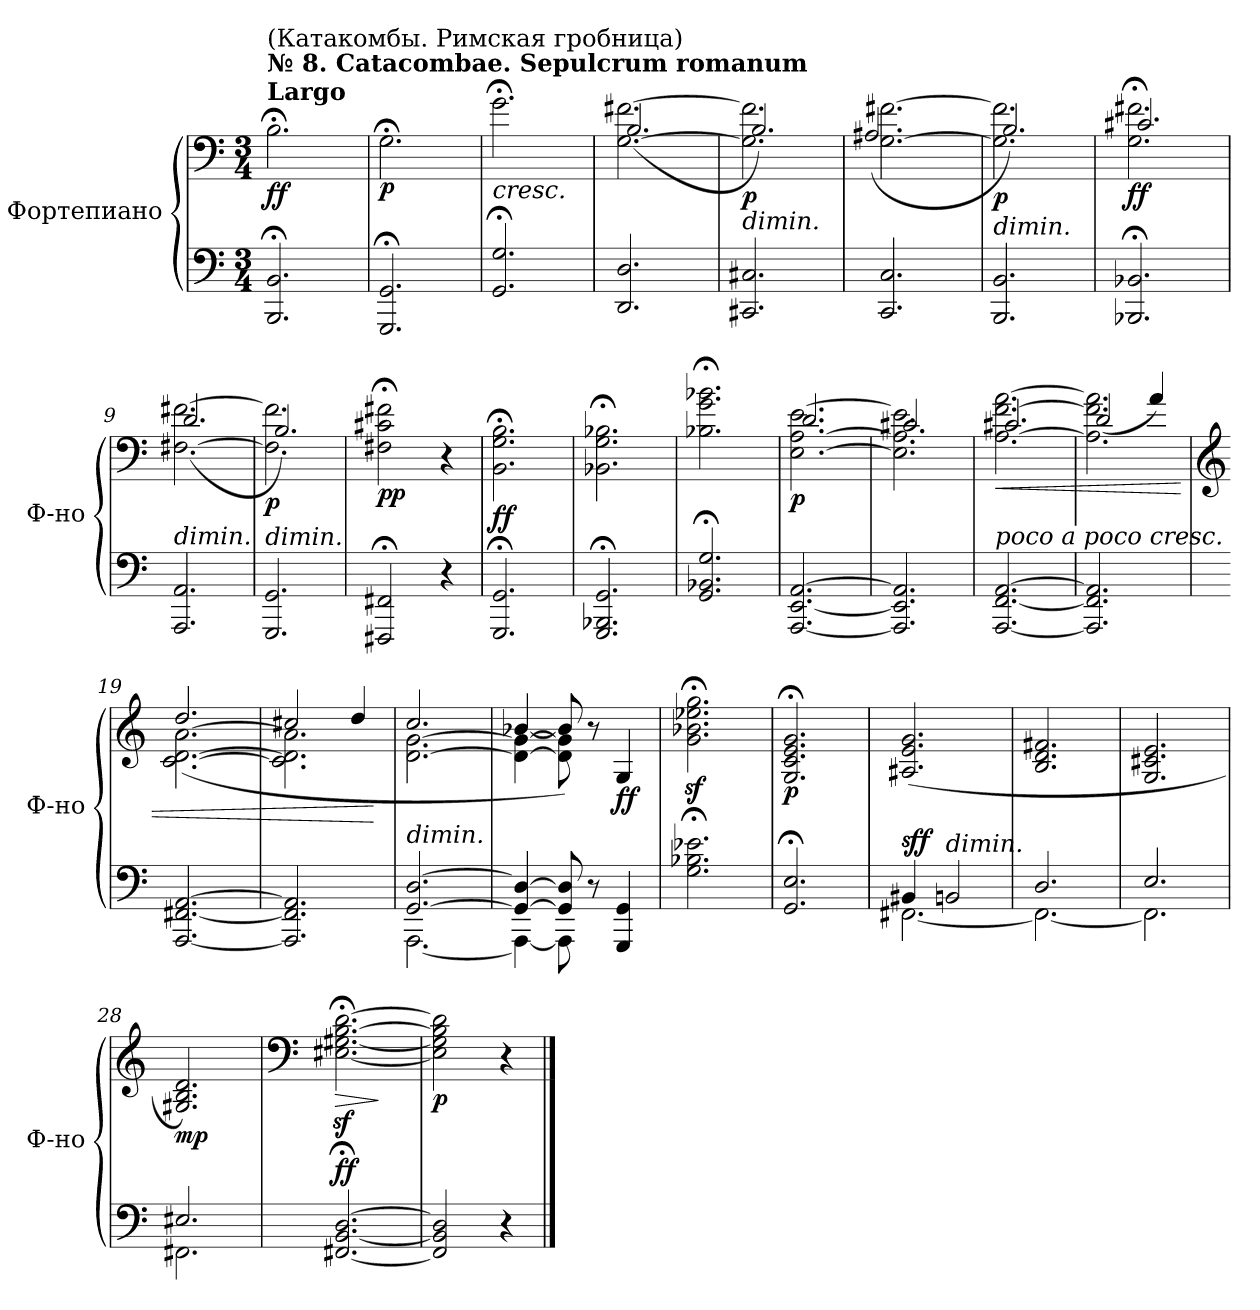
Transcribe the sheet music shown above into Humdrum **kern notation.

**kern	**kern	**dynam
*part1	*part1	*part1
*staff2	*staff1	*staff1/2
*I"Фортепиано	*	*
*I'Ф-но	*	*
*clefF4	*clefF4	*
*k[]	*k[]	*
*M3/4	*M3/4	*
*MM40	*MM40	*
=1	=1	=1
!	!LO:TX:a:B:t=№ 8. Catacombae. Sepulcrum romanum	!
!	!LO:TX:a:t=(Катакомбы. Римская гробница)	!
!	!LO:TX:a:B:t=Largo	!
!	!	!LO:DY:b
2.BBB/;< 2.BB/;<	2.B;<\	ff
=2	=2	=2
!	!	!LO:DY:b
2.GGG/;< 2.GG/;<	2.G;<\	p
=3	=3	=3
!LO:TX:a:i:t=cresc.	!	!
2.GG/;< 2.G/;<	2.g;<\	.
=4	=4	=4
*	*^	*
!	!	!	!LO:DY:b
!	!	!	!LO:DY:n=1:b
2.DD/ 2.D/	[2.G\ [2.f#X\	(>2.B/	ff sf
=5	=5	=5	=5
!LO:TX:a:i:t=dimin.	!	!	!
!	!	!	!LO:DY:b
2.CC#X/ 2.C#X/	2.G\] 2.f#\]	2.B/)	p
=6	=6	=6	=6
!	!	!	!LO:DY:b
!	!	!	!LO:DY:n=1:b
2.CC/ 2.C/	[2.G\ [2.f#X\	(>2.A#X/	ff sf
=7	=7	=7	=7
!LO:TX:a:i:t=dimin.	!	!	!
!	!	!	!LO:DY:b
2.BBB/ 2.BB/	2.G\] 2.f#\]	2.B/)	p
=8	=8	=8	=8
!	!	!	!LO:DY:b
2.BBB-X/;< 2.BB-X/;<	2.G\;< 2.f#X\;<	2.c#X/	ff
=9	=9	=9	=9
!LO:TX:a:i:t=dimin.	!	!	!
2.AAA/ 2.AA/	[2.F#X\ [2.f#X\	(>2.d/	.
=10	=10	=10	=10
!LO:TX:a:i:t=dimin.	!	!	!
!	!	!	!LO:DY:b
2.GGG/ 2.GG/	2.F#\] 2.f#\]	2.B/)	p
!!LO:LB:g=z
=11	=11	=11	=11
!	!	!	!LO:DY:b
*	*v	*v	*
2FFF#X/;< 2FF#X/;<	2F#X\;< 2c#X\;< 2f#X\;<	pp
4r	4r	.
=12	=12	=12
!	!	!LO:DY:b
2.GGG/;< 2.GG/;<	2.BB\;< 2.G\;< 2.B\;<	ff
=13	=13	=13
2.GGG/;< 2.BBB-X/;< 2.GG/;<	2.BB-X\;< 2.G\;< 2.B-X\;<	.
=14	=14	=14
2.GG/;< 2.BB-X/;< 2.G/;<	2.B-X\;< 2.g\;< 2.b-X\;<	.
=15	=15	=15
*	*^	*
!	!	!	!LO:DY:b
[2.AAA/ [2.EE/ [2.AA/	[2.E\ [2.A\ [2.e\	2.d/	p
=16	=16	=16	=16
2.AAA/] 2.EE/] 2.AA/]	2.E\] 2.A\] 2.e\]	2.c#X/	.
=17	=17	=17	=17
!LO:TX:a:i:t=poco a poco cresc.	!	!	!
!	!	!	!LO:HP:b
[2.AAA/ [2.FF/ [2.AA/	[2.A\ [2.f\ [2.a\	2.c#X/	<
=18	=18	=18	=18
2.AAA/] 2.FF/] 2.AA/]	2.A\] 2.f\] 2.a\]	(>2d/	.
.	.	4a/)	.
=19	=19	=19	=19
*	*clefG2	*	*
[2.AAA/ [2.FF#X/ [2.AA/	[2.c\ [2.d\ [2.a\	(>2.dd/	.
=20	=20	=20	=20
2.AAA/] 2.FF#/] 2.AA/]	2.c\] 2.d\] 2.a\]	2cc#X/	.
.	.	4dd/	.
*	*v	*v	*
.	.	[
=21	=21	=21
*^	*^	*
!LO:TX:a:i:t=dimin.	!	!	!	!
[2.GG/ [2.D/	[2.AAA\	[2.d\ [2.g\	2.cc/	.
!!LO:LB:g=z	!!
=22	=22	=22	=22	=22
4GG/_ 4D/_	4AAA\_	4d\_ 4g\_	[4b-X/	.
8GG/] 8D/]	8AAA\]	8d\] 8g\]	8b-/])	.
8r	4.ryy	8r	4.ryy	.
!	!	!	!	!LO:DY:b
4GGG/ 4GG/	.	4G/	.	ff
*v	*v	*	*	*
*	*v	*v	*
=23	=23	=23
2.G\; 2.B-X\; 2.e-X\;	2.g\z<;< 2.b-X\z<;< 2.ee-X\z<;< 2.gg\z<;<	.
=24	=24	=24
!	!	!LO:DY:b
2.GG/; 2.E/;	2.G/;< 2.c/;< 2.e/;< 2.g/;<	p
=25	=25	=25
*	*MM50	*
*^	*	*
!	!	!	!LO:DY:a=2
!	!	!	!LO:DY:n=1:b
4BB#X/	[2.FF#X\	(>2.A#X/ 2.e/ 2.g/	sf f
!LO:TX:a:i:t=dimin.	!	!	!
2BBn/	.	.	.
=26	=26	=26	=26
2.D/	2.FF#\_	2.B/ 2.d/ 2.f#X/	.
=27	=27	=27	=27
2.E/	2.FF#\]	2.G/ 2.c#X/ 2.e/	.
=28	=28	=28	=28
!	!	!	!LO:DY:b
2.E#X/	2.FF#X\	2.G#X/ 2.B/ 2.d/)	mp
*v	*v	*	*
=29	=29	=29
*	*clefF4	*
*^	*	*
!	!	!	!LO:HP:b
!	!	!	!LO:DY:n=1:a=2
*v	*v	*	*
[2.FF#X/;< [2.BB/;< [2.D/;<	[2.E#X\z<;< [2.G#X\z<;< [2.B\z<;< [2.d\z<;<	> ff
.	.	]
=30	=30	=30
!	!	!LO:DY:b
2FF#/] 2BB/] 2D/]	2E#\] 2G#\] 2B\] 2d\]	p
4r	4r	.
==	==	==
*-	*-	*-
